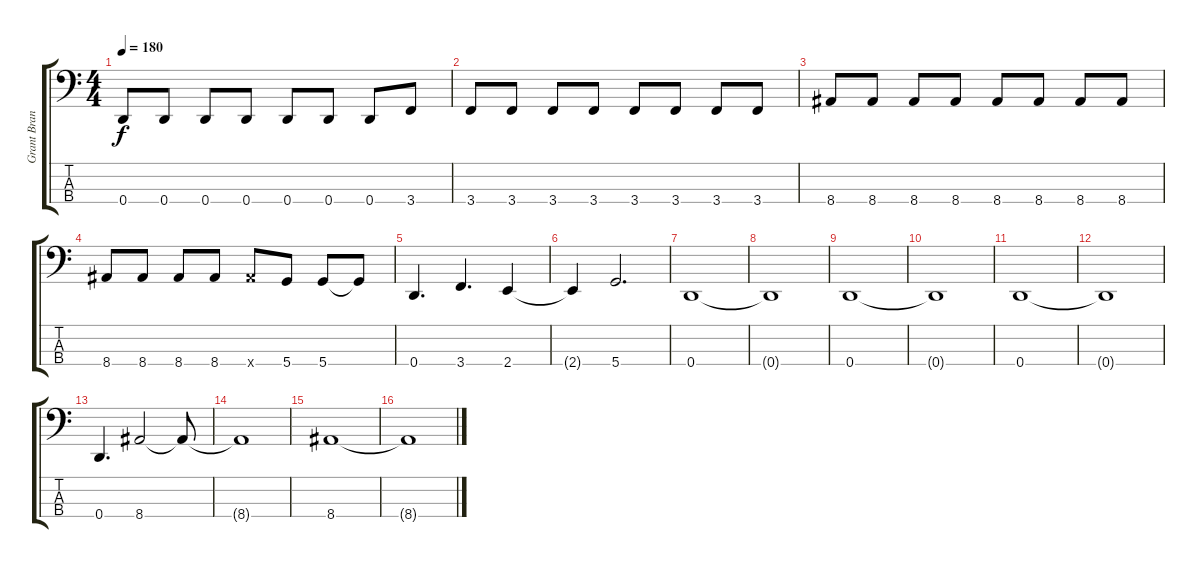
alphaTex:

\track ("Grant Brandell" "Grant Bran") {instrument electricbassfinger}
\staff {score tabs}
\tuning (G2 D2 A1 D1) {hide}
\ts (4 4)
\tempo 180
\clef f4
\ks c
0.4.8{dy f} 0.4.8 0.4.8 0.4.8 0.4.8 0.4.8 0.4.8 3.4.8 |
3.4.8 3.4.8 3.4.8 3.4.8 3.4.8 3.4.8 3.4.8 3.4.8 |
8.4.8 8.4.8 8.4.8 8.4.8 8.4.8 8.4.8 8.4.8 8.4.8 |
8.4.8 8.4.8 8.4.8 8.4.8 8.4{x}.8 5.4.8 5.4.8 5.4{t}.8 |
0.4.4{d} 3.4.4{d} 2.4.4 |
2.4{t}.4 5.4.2{d} |
0.4.1 |
0.4{t}.1 |
0.4.1 |
0.4{t}.1 |
0.4.1 |
0.4{t}.1 |
0.4.4{d} 8.4.2 8.4{t}.8 |
8.4{t}.1 |
8.4.1 |
8.4{t}.1
